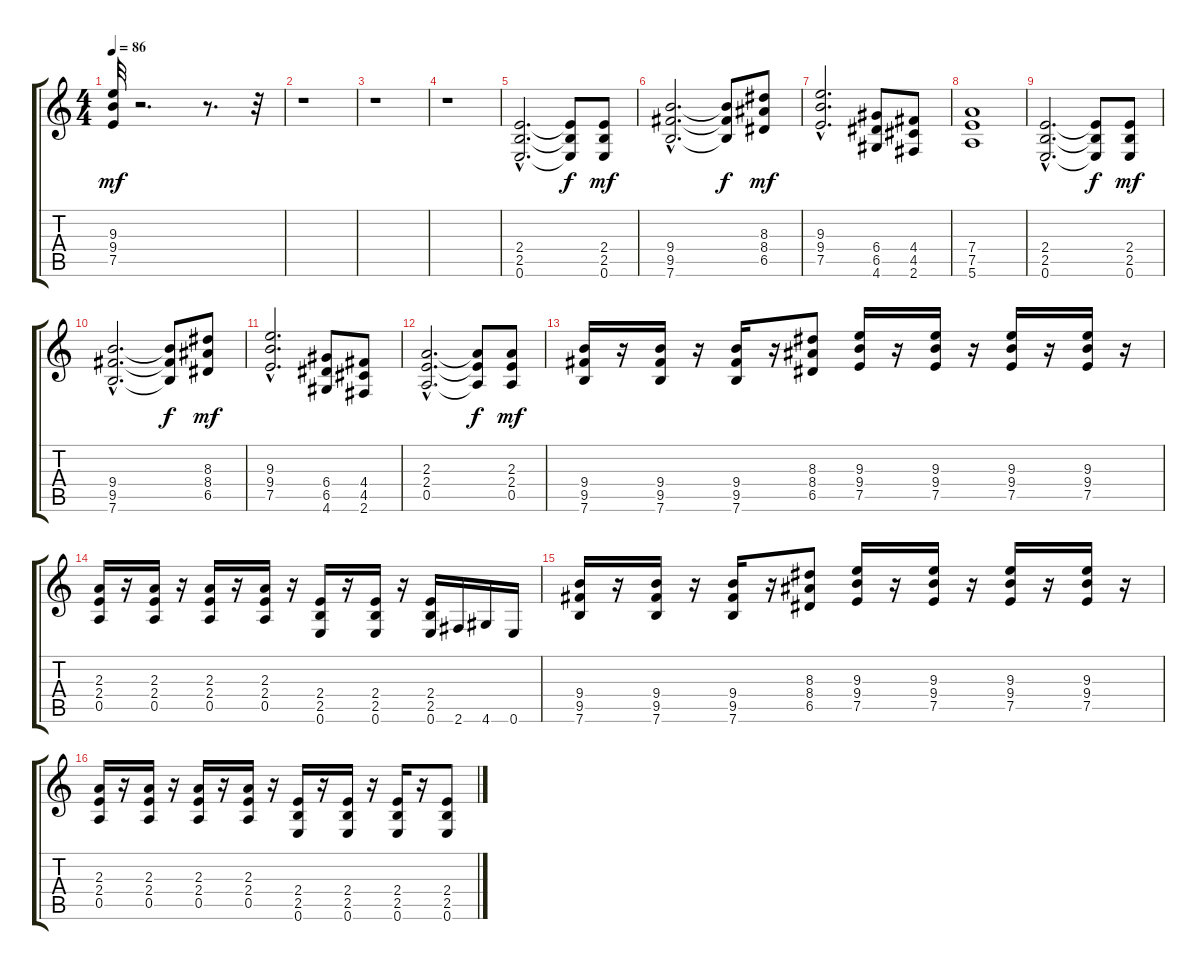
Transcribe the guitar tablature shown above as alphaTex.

\track "" {instrument distortionguitar}
\staff {score tabs}
\tuning (E4 B3 G3 D3 A2 E2) {hide}
\ts (4 4)
\tempo 86
\clef g2
\ks c
(9.3 9.4 7.5).32{dy mf} r.2{d} r.8{d} r.32 |
r.1 |
r.1 |
r.1 |
(2.4{hac} 2.5{hac} 0.6{hac}).2{d} (2.4{t} 2.5{t} 0.6{t}).8{dy f} (2.4 2.5 0.6).8{dy mf} |
(9.4{hac} 9.5{hac} 7.6{hac}).2{d} (9.4{t} 9.5{t} 7.6{t}).8{dy f} (8.3 8.4 6.5).8{dy mf} |
(9.3{hac} 9.4{hac} 7.5{hac}).2{d} (6.4 6.5 4.6).8 (4.4 4.5 2.6).8 |
(7.4 7.5 5.6).1 |
(2.4{hac} 2.5{hac} 0.6{hac}).2{d} (2.4{t} 2.5{t} 0.6{t}).8{dy f} (2.4 2.5 0.6).8{dy mf} |
(9.4{hac} 9.5{hac} 7.6{hac}).2{d} (9.4{t} 9.5{t} 7.6{t}).8{dy f} (8.3 8.4 6.5).8{dy mf} |
(9.3{hac} 9.4{hac} 7.5{hac}).2{d} (6.4 6.5 4.6).8 (4.4 4.5 2.6).8 |
(2.3{hac} 2.4{hac} 0.5{hac}).2{d} (2.3{t} 2.4{t} 0.5{t}).8{dy f} (2.3 2.4 0.5).8{dy mf} |
(9.4 9.5 7.6).16 r.16 (9.4 9.5 7.6).16 r.16 (9.4 9.5 7.6).16 r.16 (8.3 8.4 6.5).8 (9.3 9.4 7.5).16 r.16 (9.3 9.4 7.5).16 r.16 (9.3 9.4 7.5).16 r.16 (9.3 9.4 7.5).16 r.16 |
(2.3 2.4 0.5).16 r.16 (2.3 2.4 0.5).16 r.16 (2.3 2.4 0.5).16 r.16 (2.3 2.4 0.5).16 r.16 (2.4 2.5 0.6).16 r.16 (2.4 2.5 0.6).16 r.16 (2.4 2.5 0.6).16 2.6.16 4.6.16 0.6.16 |
(9.4 9.5 7.6).16 r.16 (9.4 9.5 7.6).16 r.16 (9.4 9.5 7.6).16 r.16 (8.3 8.4 6.5).8 (9.3 9.4 7.5).16 r.16 (9.3 9.4 7.5).16 r.16 (9.3 9.4 7.5).16 r.16 (9.3 9.4 7.5).16 r.16 |
(2.3 2.4 0.5).16 r.16 (2.3 2.4 0.5).16 r.16 (2.3 2.4 0.5).16 r.16 (2.3 2.4 0.5).16 r.16 (2.4 2.5 0.6).16 r.16 (2.4 2.5 0.6).16 r.16 (2.4 2.5 0.6).16 r.16 (2.4 2.5 0.6).8
